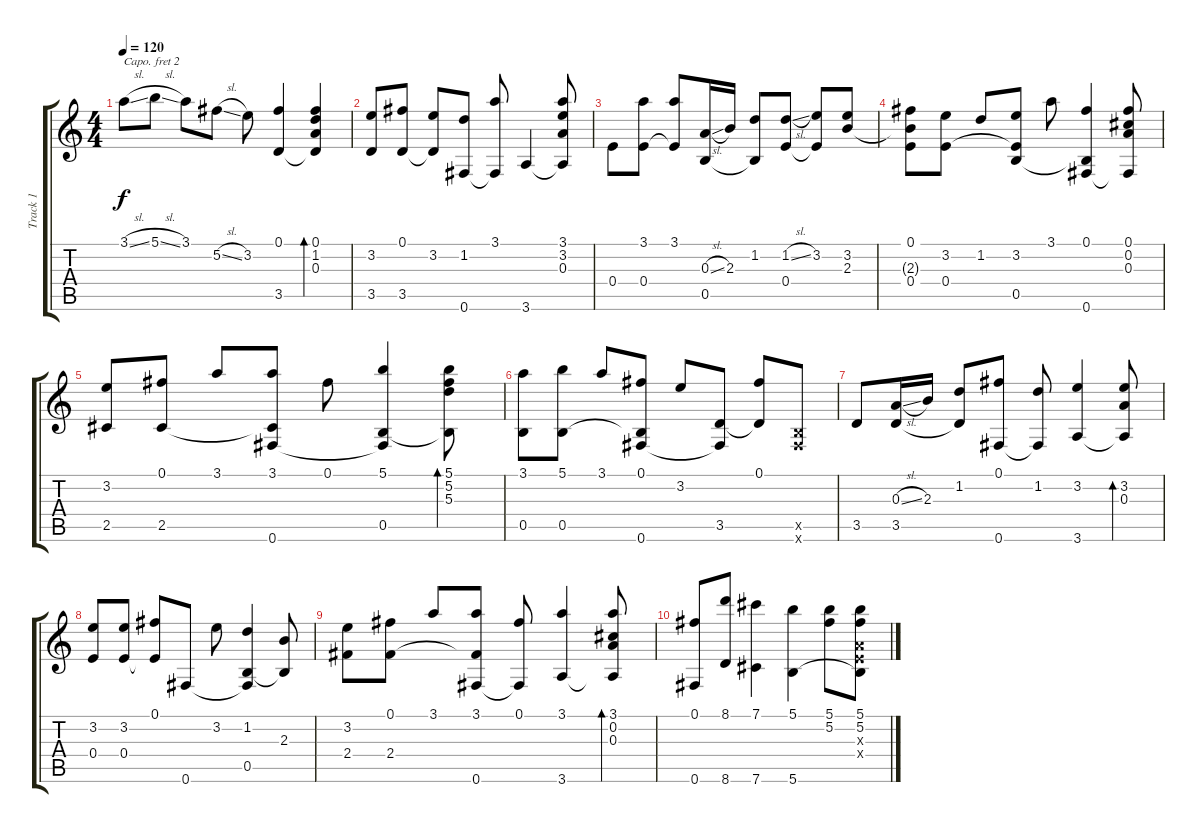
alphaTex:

\track ("Track 1" "Track 1") {instrument acousticguitarsteel}
\staff {score tabs}
\capo 2
\tuning (E4 B3 G3 D3 A2 E2) {hide}
\ts (4 4)
\tempo 120
\clef g2
\ks c
3.1{sl}.8{dy f} 5.1{sl}.8 3.1.8 5.2{sl}.8 3.2.8 (0.1 3.5).4 (0.1 1.2 0.3 3.5{t}).4{bd 60} |
(3.2 3.5).8 (0.1 3.5).8 (3.2 3.5{t}).8 (1.2 0.6).8 (3.1 0.6{t}).8 3.6.4 (3.1 3.2 0.3 3.6{t}).8 |
0.4.8 (3.1 0.4).8 (3.1 0.4{t}).8 (0.3{sl} 0.5).16 2.3.16 (1.2 0.5{t}).8 (1.2{sl} 0.4).8 (3.2 0.4{t}).8 (3.2 2.3).8 |
(0.1 2.3{t} 0.4).8 (3.2 0.4).8 1.2.8 (3.2 0.4{t} 0.5).8 3.1.8 (0.1 0.5{t} 0.6).4 (0.1 0.2 0.3 0.6{t}).8 |
(3.2 2.5).8 (0.1 2.5).8 3.1.8 (3.1 2.5{t} 0.6).8 0.1.8 (5.1 0.5 0.6{t}).4 (5.1 5.2 5.3 0.5{t}).8{bd 60} |
(3.1 0.5).8 (5.1 0.5).8 3.1.8 (0.1 0.5{t} 0.6).8 3.2.8 (3.5 0.6{t}).8 (0.1 3.5{t}).8 (0.5{x} 0.6{x}).8 |
3.5.8 (0.3{sl} 3.5).16 2.3.16 (1.2 3.5{t}).8 (0.1 0.6).8 (1.2 0.6{t}).8 (3.2 3.6).4 (3.2 0.3 3.6{t}).8{bd 60} |
(3.2 0.4).8 (3.2 0.4).8 (0.1 0.4{t}).8 0.6.8 3.2.8 (1.2 0.5 0.6{t}).4 (2.3 0.5{t}).8 |
(3.2 2.4).8 (0.1 2.4).8 3.1.8 (3.1 2.4{t} 0.6).8 (0.1 0.6{t}).8 (3.1 3.6).4 (3.1 0.2 0.3 3.6{t}).8{bd 60} |
(0.1 0.6).8 (8.1 8.6).8 (7.1 7.6).4 (5.1 5.6).4 (5.1 5.2).8 (5.1 5.2 0.3{x} 0.4{x} 5.6{t}).8
